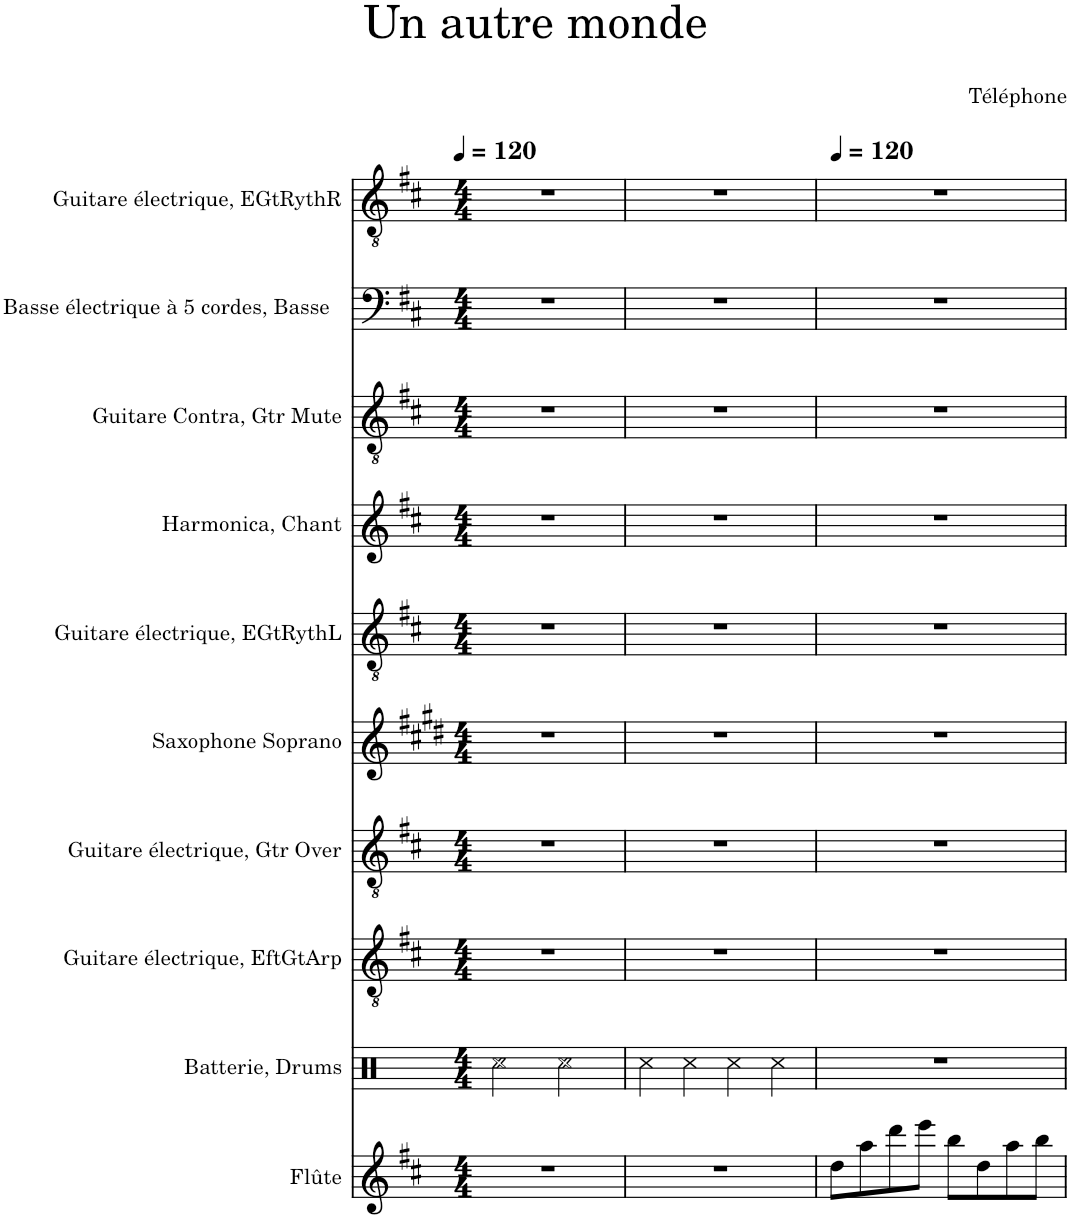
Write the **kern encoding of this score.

**kern	**kern	**kern	**kern	**kern	**kern	**kern	**kern	**kern	**kern
*part10	*part9	*part8	*part7	*part6	*part5	*part4	*part3	*part2	*part1
*staff10	*staff9	*staff8	*staff7	*staff6	*staff5	*staff4	*staff3	*staff2	*staff1
*I"Flûte	*I"Batterie, Drums	*I"Guitare électrique, EftGtArp	*I"Guitare électrique, Gtr Over	*I"Saxophone Soprano	*I"Guitare électrique, EGtRythL	*I"Harmonica, Chant	*I"Guitare Contra, Gtr Mute	*I"Basse électrique à 5 cordes, Basse	*I"Guitare électrique, EGtRythR
*I'Fl.	*I'Bat.	*I'Guit. El.	*I'Guit. El.	*I'Sax. S.	*I'Guit. El.	*I'Harm.	*	*I'B. él.	*I'Guit. El.
*clefG2	*clefX	*clefGv2	*clefGv2	*clefG2	*clefGv2	*clefG2	*clefGv2	*clefF4	*clefGv2
*	*	*	*	*Trd1c2	*	*	*	*Trd7c12	*
*k[f#c#]	*k[]	*k[f#c#]	*k[f#c#]	*k[f#c#g#d#]	*k[f#c#]	*k[f#c#]	*k[f#c#]	*k[f#c#]	*k[f#c#]
*M4/4	*M4/4	*M4/4	*M4/4	*M4/4	*M4/4	*M4/4	*M4/4	*M4/4	*M4/4
*MM120	*MM120	*MM120	*MM120	*MM120	*MM120	*MM120	*MM120	*MM120	*MM120
=1	=1	=1	=1	=1	=1	=1	=1	=1	=1
1r	2Rcc\	1r	1r	1r	1r	1r	1r	1r	1r
.	2Rcc\	.	.	.	.	.	.	.	.
=2	=2	=2	=2	=2	=2	=2	=2	=2	=2
1r	4Rcc\	1r	1r	1r	1r	1r	1r	1r	1r
.	4Rcc\	.	.	.	.	.	.	.	.
.	4Rcc\	.	.	.	.	.	.	.	.
.	4Rcc\	.	.	.	.	.	.	.	.
=3	=3	=3	=3	=3	=3	=3	=3	=3	=3
*	*	*	*	*	*	*	*	*	*MM120
8dd\L	1r	1r	1r	1r	1r	1r	1r	1r	1r
8aa\	.	.	.	.	.	.	.	.	.
8ddd\	.	.	.	.	.	.	.	.	.
8eee\J	.	.	.	.	.	.	.	.	.
8bb\L	.	.	.	.	.	.	.	.	.
8dd\	.	.	.	.	.	.	.	.	.
8aa\	.	.	.	.	.	.	.	.	.
8bb\J	.	.	.	.	.	.	.	.	.
=	=	=	=	=	=	=	=	=	=
*-	*-	*-	*-	*-	*-	*-	*-	*-	*-
